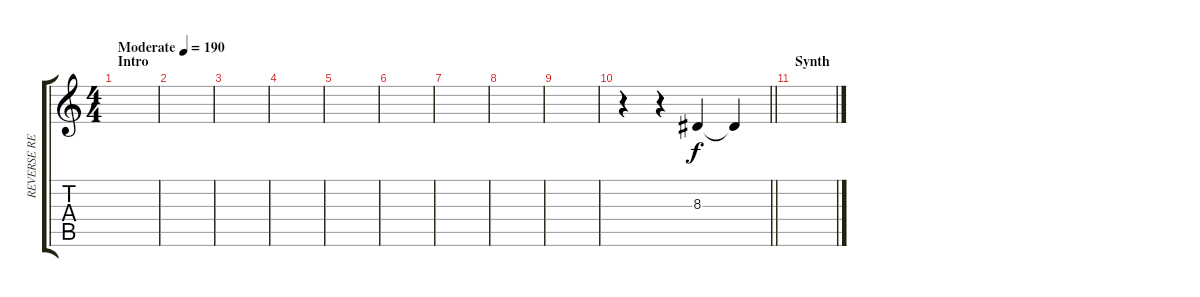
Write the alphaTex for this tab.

\track ("REVERSE REVERSE" "REVERSE RE") {instrument reversecymbal}
\staff {score tabs}
\tuning (E4 B3 G3 D3 A2 E2) {hide}
\ts (4 4)
\section ("" "Intro")
\tempo (190 "Moderate")
\clef g2
\ks c
|
|
|
|
|
|
|
|
|
\barLineRight lightlight
r.4 r.4 8.3.4 8.3{t}.4 |
\section ("" "Synth")
